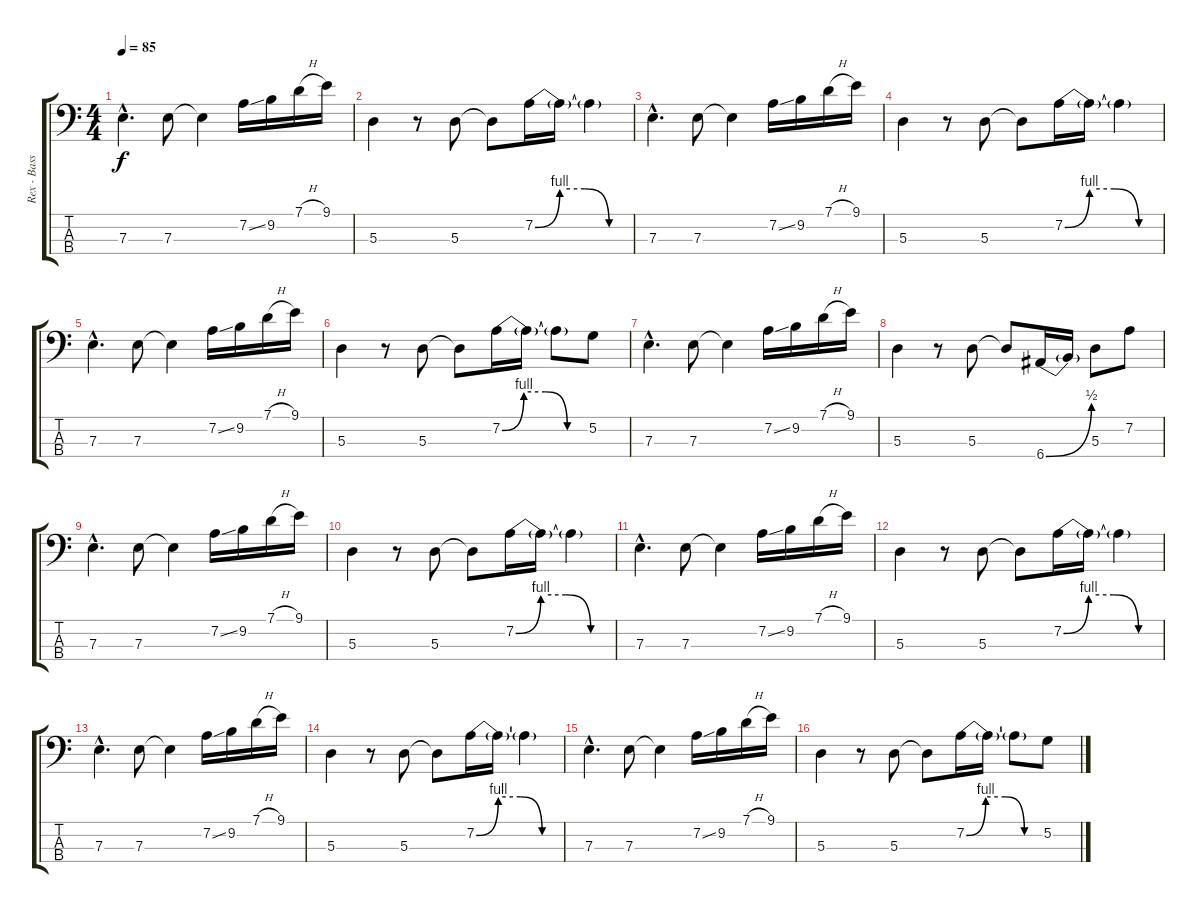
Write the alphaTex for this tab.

\track ("Rex - Bass" "Rex - Bass") {instrument fretlessbass}
\staff {score tabs}
\tuning (G2 D2 A1 E1) {hide}
\ts (4 4)
\tempo 85
\clef f4
\ks c
7.3{hac}.4{d dy f} 7.3.8 7.3{t}.4 7.2{ss}.16 9.2.16 7.1{h}.16 9.1.16 |
5.3.4 r.8 5.3.8 5.3{t}.8 7.2{be (custom 0 0 15 4 30 4 45 0 60 0)}.16 7.2{t}.16 7.2{t}.4 |
7.3{hac}.4{d} 7.3.8 7.3{t}.4 7.2{ss}.16 9.2.16 7.1{h}.16 9.1.16 |
5.3.4 r.8 5.3.8 5.3{t}.8 7.2{be (custom 0 0 15 4 30 4 45 0 60 0)}.16 7.2{t}.16 7.2{t}.4 |
7.3{hac}.4{d} 7.3.8 7.3{t}.4 7.2{ss}.16 9.2.16 7.1{h}.16 9.1.16 |
5.3.4 r.8 5.3.8 5.3{t}.8 7.2{be (custom 0 0 15 4 30 4 45 0 60 0)}.16 7.2{t}.16 7.2{t}.8 5.2.8 |
7.3{hac}.4{d} 7.3.8 7.3{t}.4 7.2{ss}.16 9.2.16 7.1{h}.16 9.1.16 |
5.3.4 r.8 5.3.8 5.3{t}.8 6.4{be (bend 0 0 60 2)}.16 6.4{t}.16 5.3.8 7.2.8 |
7.3{hac}.4{d} 7.3.8 7.3{t}.4 7.2{ss}.16 9.2.16 7.1{h}.16 9.1.16 |
5.3.4 r.8 5.3.8 5.3{t}.8 7.2{be (custom 0 0 15 4 30 4 45 0 60 0)}.16 7.2{t}.16 7.2{t}.4 |
7.3{hac}.4{d} 7.3.8 7.3{t}.4 7.2{ss}.16 9.2.16 7.1{h}.16 9.1.16 |
5.3.4 r.8 5.3.8 5.3{t}.8 7.2{be (custom 0 0 15 4 30 4 45 0 60 0)}.16 7.2{t}.16 7.2{t}.4 |
7.3{hac}.4{d} 7.3.8 7.3{t}.4 7.2{ss}.16 9.2.16 7.1{h}.16 9.1.16 |
5.3.4 r.8 5.3.8 5.3{t}.8 7.2{be (custom 0 0 15 4 30 4 45 0 60 0)}.16 7.2{t}.16 7.2{t}.4 |
7.3{hac}.4{d} 7.3.8 7.3{t}.4 7.2{ss}.16 9.2.16 7.1{h}.16 9.1.16 |
5.3.4 r.8 5.3.8 5.3{t}.8 7.2{be (custom 0 0 15 4 30 4 45 0 60 0)}.16 7.2{t}.16 7.2{t}.8 5.2.8
